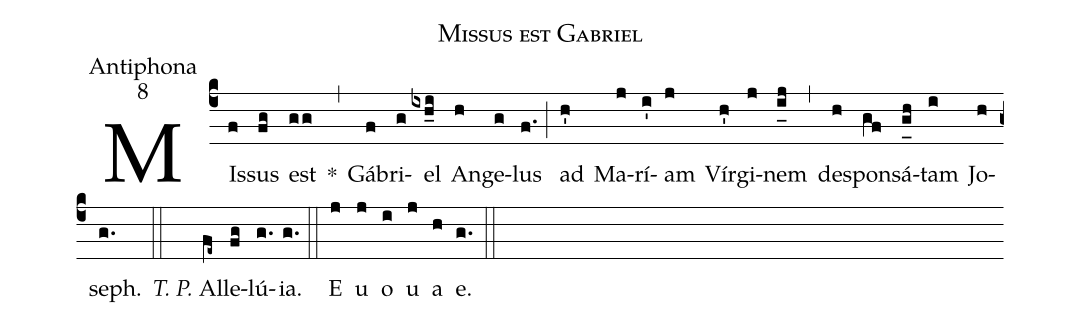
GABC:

name:Missus est Gabriel;
office-part:Antiphona;
mode:8;
%%
(c4) MIs(f)sus(fg) est(gg) *(,) Gá(f)bri(g)el(ixh_i) An(h)ge(g)lus(f.) (;) ad(h') Ma(j)rí(i')am(j) Vír(h')gi(j)nem(i_[uh:l]j) (,) de(h)spon(gf)sá(g_[uh:l]h)tam(i) Jo(h)seph.(g.) (::) <i>T. P.</i> Al(fe~)le(fg)lú(g.){ia}.(g.) (::) <eu>E(j) u(j) o(i) u(j) a(h) e.</eu>(g.) (::)
